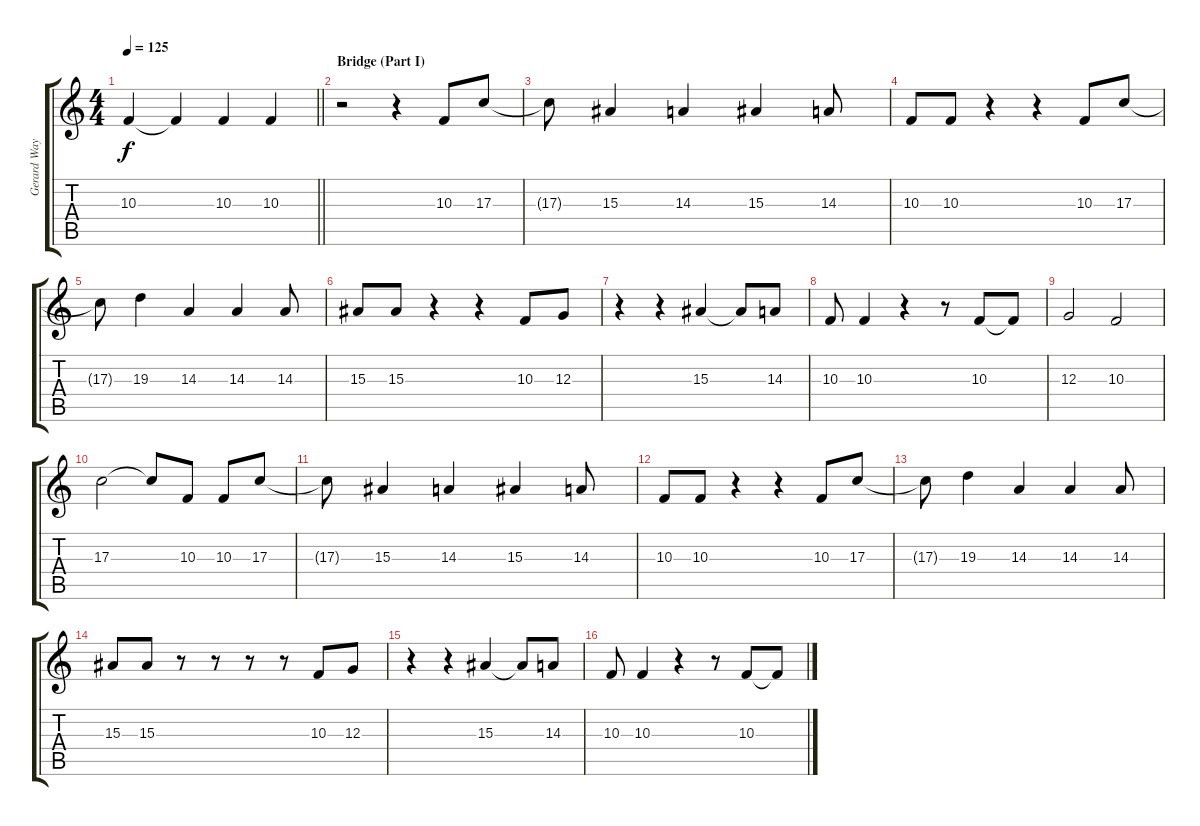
\track ("Gerard Way" "Gerard Way") {instrument lead6voice}
\staff {score tabs}
\tuning (E4 B3 G3 D3 A2 E2) {hide}
\ts (4 4)
\tempo 125
\clef g2
\barLineRight lightlight
\ks c
10.3{t}.4{dy f} 10.3{t}.4 10.3.4 10.3.4 |
\section ("" "Bridge (Part I)")
r.2 r.4 10.3.8 17.3.8 |
17.3{t}.8 15.3.4 14.3.4 15.3.4 14.3.8 |
10.3.8 10.3.8 r.4 r.4 10.3.8 17.3.8 |
17.3{t}.8 19.3.4 14.3.4 14.3.4 14.3.8 |
15.3.8 15.3.8 r.4 r.4 10.3.8 12.3.8 |
r.4 r.4 15.3.4 15.3{t}.8 14.3.8 |
10.3.8 10.3.4 r.4 r.8 10.3.8 10.3{t}.8 |
12.3.2 10.3.2 |
17.3.2 17.3{t}.8 10.3.8 10.3.8 17.3.8 |
17.3{t}.8 15.3.4 14.3.4 15.3.4 14.3.8 |
10.3.8 10.3.8 r.4 r.4 10.3.8 17.3.8 |
17.3{t}.8 19.3.4 14.3.4 14.3.4 14.3.8 |
15.3.8 15.3.8 r.8 r.8 r.8 r.8 10.3.8 12.3.8 |
r.4 r.4 15.3.4 15.3{t}.8 14.3.8 |
10.3.8 10.3.4 r.4 r.8 10.3.8 10.3{t}.8
